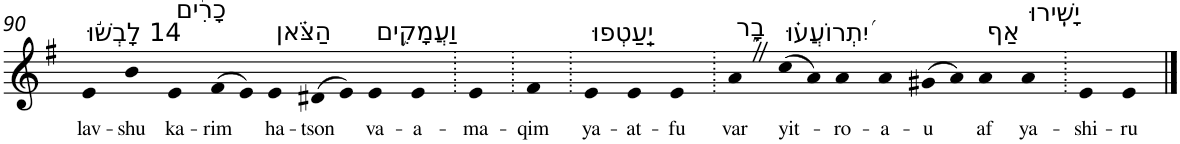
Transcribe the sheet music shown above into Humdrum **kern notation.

**kern	**text
*part1	*part1
*staff1	*staff1
*I"Piano	*
*I'Pno	*
!!LO:PB:g=z
*clefG2	*
*k[f#]	*
*G:	*
=90	=90
!LO:TX:a:t=14 לָבְשׁ֬וּ	!
!	!LO:LY:b
4e	lav-
!	!LO:LY:b
4b	-shu
!LO:TX:a:t=כָרִ֨ים	!
!	!LO:LY:b
4e	ka-
!	!LO:LY:b
(>8f#	-rim
8e)	.
!LO:TX:a:t=הַצֹּ֗אן	!
!	!LO:LY:b
4e	ha-
!	!LO:LY:b
(>8d#X	-tson
8e)	.
!LO:TX:a:t=וַעֲמָקִ֥ים	!
!	!LO:LY:b
4e	va-
!	!LO:LY:b
4e	-a-
=91.	=91.
!	!LO:LY:b
4e	-ma-
=92.	=92.
!	!LO:LY:b
4f#	-qim
=93.	=93.
!LO:TX:a:t=יַֽעַטְפוּ	!
!	!LO:LY:b
4e	ya-
!	!LO:LY:b
4e	-at-
!	!LO:LY:b
4e	-fu
=94.	=94.
!LO:TX:a:t=בָ֑ר	!
!	!LO:LY:b
4aZ	var
!LO:TX:a:t=יִ֝תְרוֹעֲע֗וּ	!
!	!LO:LY:b
(>8cc	yit-
8a)	.
!	!LO:LY:b
4a	-ro-
!	!LO:LY:b
4a	-a-
!	!LO:LY:b
(>8g#X	-u
8a)	.
!LO:TX:a:t=אַף	!
!	!LO:LY:b
4a	af
!LO:TX:a:t=יָשִֽׁירוּ	!
!	!LO:LY:b
4a	ya-
=95.	=95.
!	!LO:LY:b
4e	-shi-
!	!LO:LY:b
4e	-ru
==	==
*-	*-
